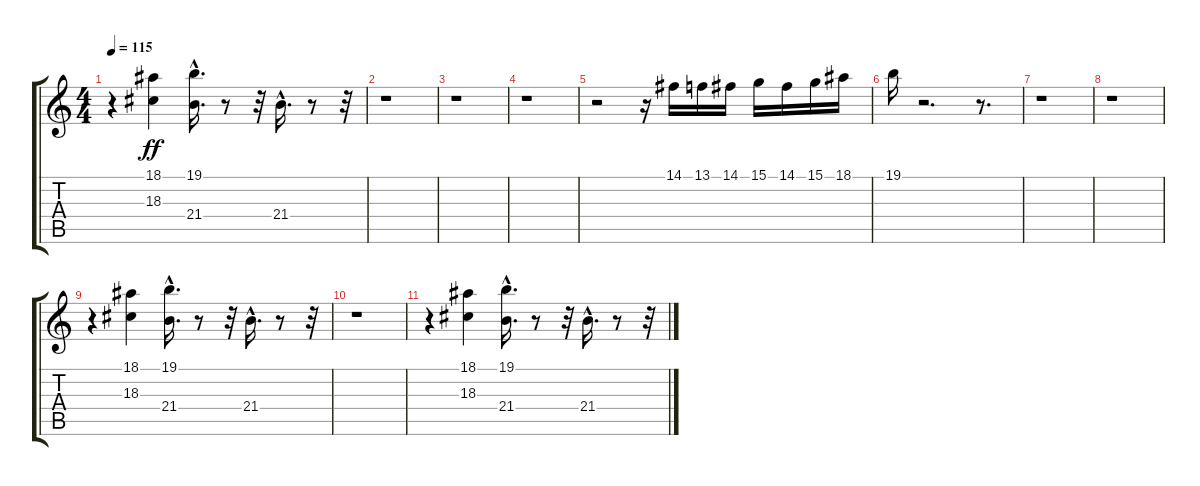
\track "" {instrument brasssection}
\staff {score tabs}
\tuning (E4 B3 G3 D3 A2 E2) {hide}
\ts (4 4)
\tempo 115
\clef g2
\ks c
r.4{dy ff} (18.1 18.3).4 (19.1{hac} 21.4{hac}).16{d} r.8 r.32 21.4{hac}.16{d} r.8 r.32 |
r.1 |
r.1 |
r.1 |
r.2 r.16 14.1.16 13.1.16 14.1.16 15.1.16 14.1.16 15.1.16 18.1.16 |
19.1.16 r.2{d} r.8{d} |
r.1 |
r.1 |
r.4 (18.1 18.3).4 (19.1{hac} 21.4{hac}).16{d} r.8 r.32 21.4{hac}.16{d} r.8 r.32 |
r.1 |
r.4 (18.1 18.3).4 (19.1{hac} 21.4{hac}).16{d} r.8 r.32 21.4{hac}.16{d} r.8 r.32
